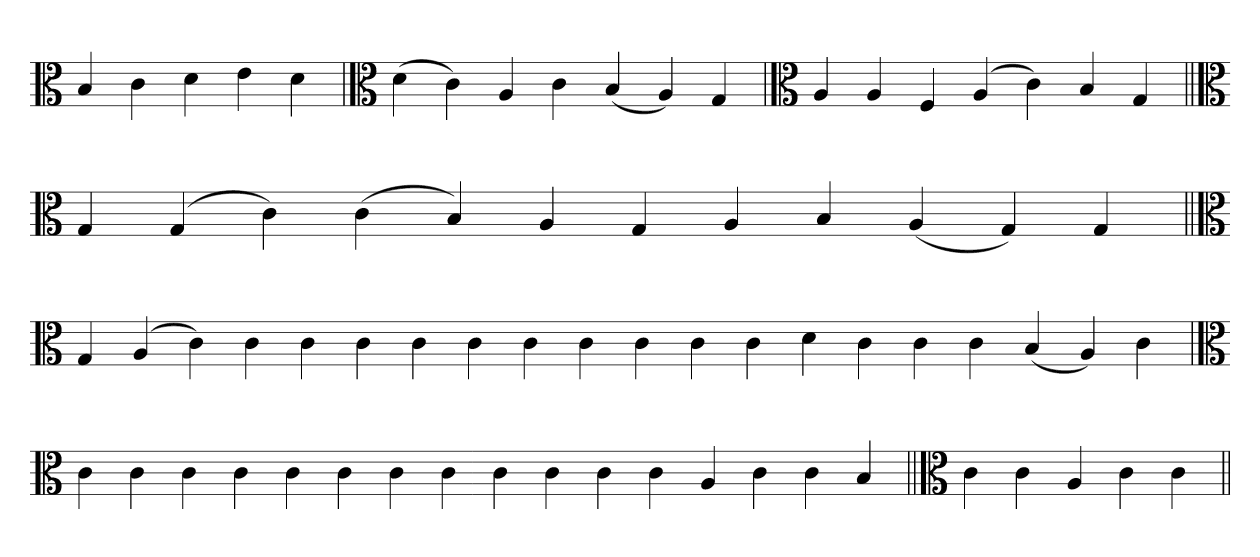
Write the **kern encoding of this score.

**kern
*part1
*staff1
*clefC3
=
4B
4c
4d
4e
4d
=`
*clefC3
(4d
4c)
4A
4c
(4B
4A)
4G
='
*clefC3
4A
4A
4F
(4A
4c)
4B
4G
=||
*clefC3
4G
(4G
4c)
(4c
4B)
4A
4G
4A
4B
(4A
4G)
4G
=||
*clefC3
4G
(4A
4c)
4c
4c
4c
4c
4c
4c
4c
4c
4c
4c
4d
4c
4c
4c
(4B
4A)
4c
=
*clefC3
4c
4c
4c
4c
4c
4c
4c
4c
4c
4c
4c
4c
4A
4c
4c
4B
=||
*clefC3
4c
4c
4A
4c
4c
=||
*-
